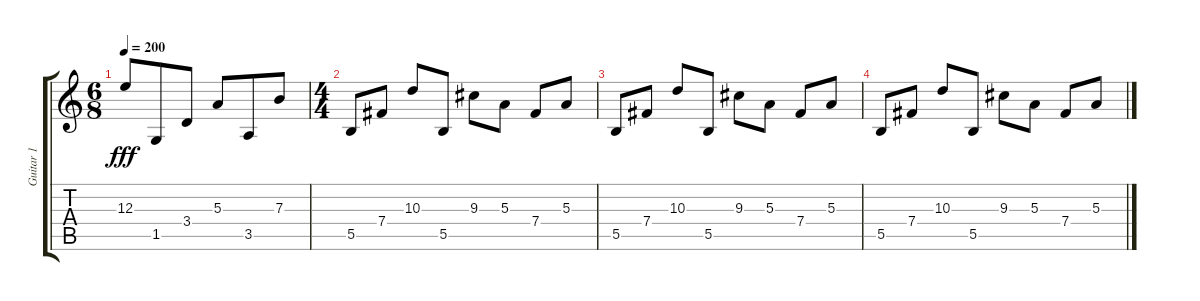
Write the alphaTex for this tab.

\track ("Guitar 1" "Guitar 1") {instrument overdrivenguitar}
\staff {score tabs}
\tuning (Db4 Ab3 E3 B2 Gb2 B1) {hide}
\ts (6 8)
\tempo 200
\clef g2
\ks c
12.3.8{dy fff} 1.5.8 3.4.8 5.3.8 3.5.8 7.3.8 |
\ts (4 4)
5.5.8 7.4.8 10.3.8 5.5.8 9.3.8 5.3.8 7.4.8 5.3.8 |
5.5.8 7.4.8 10.3.8 5.5.8 9.3.8 5.3.8 7.4.8 5.3.8 |
5.5.8 7.4.8 10.3.8 5.5.8 9.3.8 5.3.8 7.4.8 5.3.8
